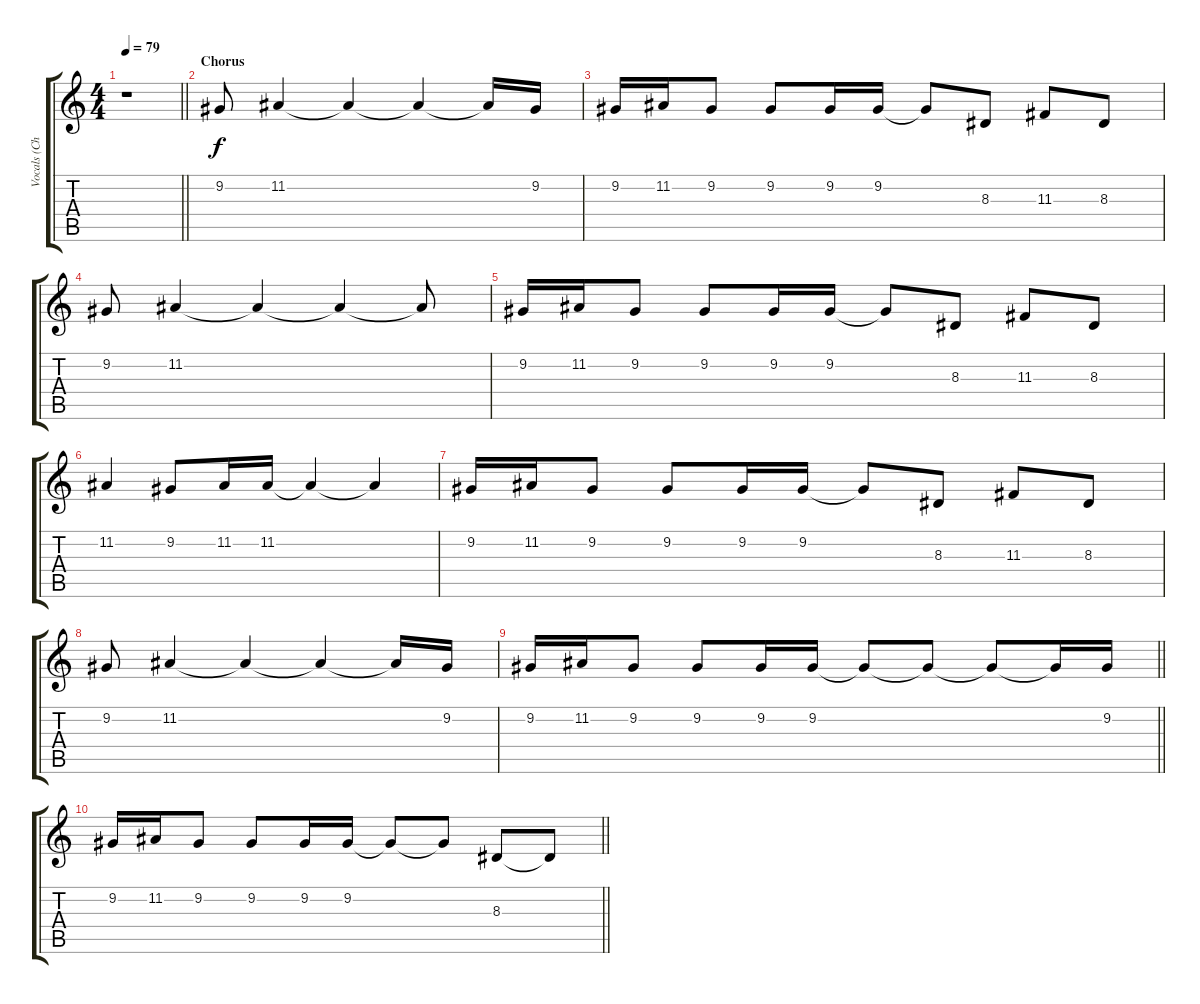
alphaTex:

\track ("Vocals (Chester Bennington)" "Vocals (Ch") {instrument flute}
\staff {score tabs}
\tuning (E4 B3 G3 D3 A2 E2) {hide}
\ts (4 4)
\tempo 79
\clef g2
\barLineRight lightlight
\ks c
r.1{dy f} |
\section ("" "Chorus")
9.2.8 11.2.4 11.2{t}.4 11.2{t}.4 11.2{t}.16 9.2.16 |
9.2.16 11.2.16 9.2.8 9.2.8 9.2.16 9.2.16 9.2{t}.8 8.3.8 11.3.8 8.3.8 |
9.2.8 11.2.4 11.2{t}.4 11.2{t}.4 11.2{t}.8 |
9.2.16 11.2.16 9.2.8 9.2.8 9.2.16 9.2.16 9.2{t}.8 8.3.8 11.3.8 8.3.8 |
11.2.4 9.2.8 11.2.16 11.2.16 11.2{t}.4 11.2{t}.4 |
9.2.16 11.2.16 9.2.8 9.2.8 9.2.16 9.2.16 9.2{t}.8 8.3.8 11.3.8 8.3.8 |
9.2.8 11.2.4 11.2{t}.4 11.2{t}.4 11.2{t}.16 9.2.16 |
\barLineRight lightlight
9.2.16 11.2.16 9.2.8 9.2.8 9.2.16 9.2.16 9.2{t}.8 9.2{t}.8 9.2{t}.8 9.2{t}.16 9.2.16 |
\barLineRight lightlight
9.2.16 11.2.16 9.2.8 9.2.8 9.2.16 9.2.16 9.2{t}.8 9.2{t}.8 8.3.8 8.3{t}.8
